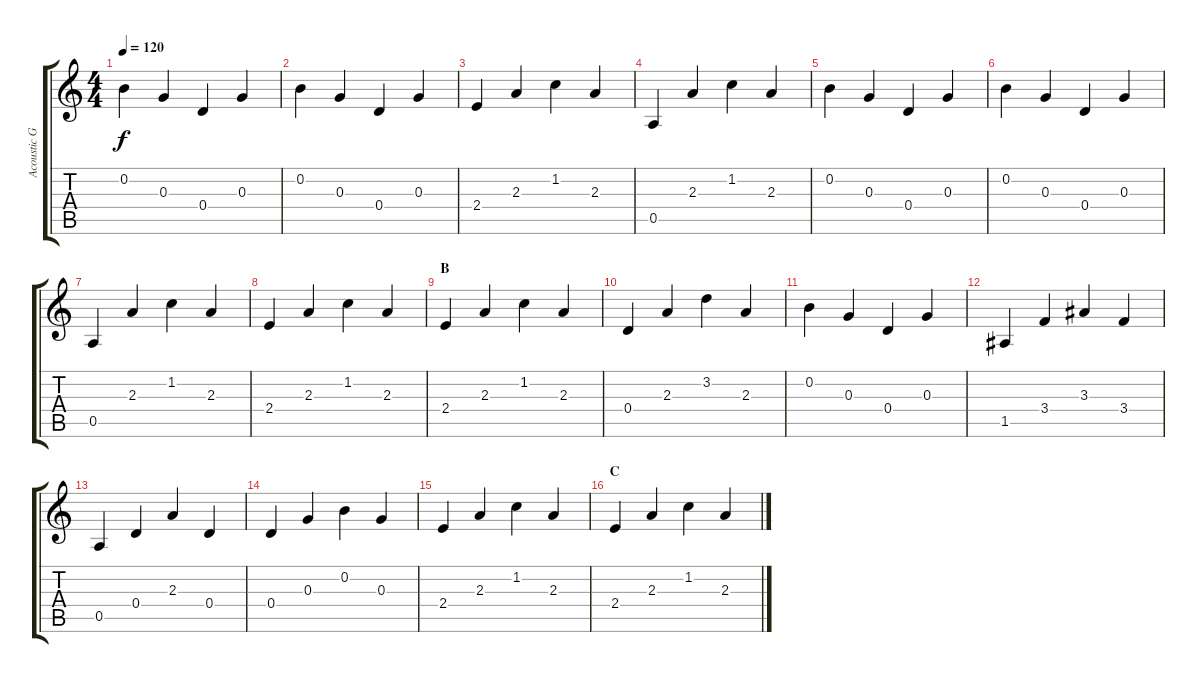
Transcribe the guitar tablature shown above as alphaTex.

\track ("Acoustic Guitar" "Acoustic G") {instrument acousticguitarnylon}
\staff {score tabs}
\tuning (E4 B3 G3 D3 A2 E2) {hide}
\ts (4 4)
\tempo 120
\clef g2
\ks c
0.2.4{dy f} 0.3.4 0.4.4 0.3.4 |
0.2.4 0.3.4 0.4.4 0.3.4 |
2.4.4 2.3.4 1.2.4 2.3.4 |
0.5.4 2.3.4 1.2.4 2.3.4 |
0.2.4 0.3.4 0.4.4 0.3.4 |
0.2.4 0.3.4 0.4.4 0.3.4 |
0.5.4 2.3.4 1.2.4 2.3.4 |
2.4.4 2.3.4 1.2.4 2.3.4 |
\section ("" "B")
2.4.4 2.3.4 1.2.4 2.3.4 |
0.4.4 2.3.4 3.2.4 2.3.4 |
0.2.4 0.3.4 0.4.4 0.3.4 |
1.5.4 3.4.4 3.3.4 3.4.4 |
0.5.4 0.4.4 2.3.4 0.4.4 |
0.4.4 0.3.4 0.2.4 0.3.4 |
2.4.4 2.3.4 1.2.4 2.3.4 |
\section ("" "C")
2.4.4 2.3.4 1.2.4 2.3.4
